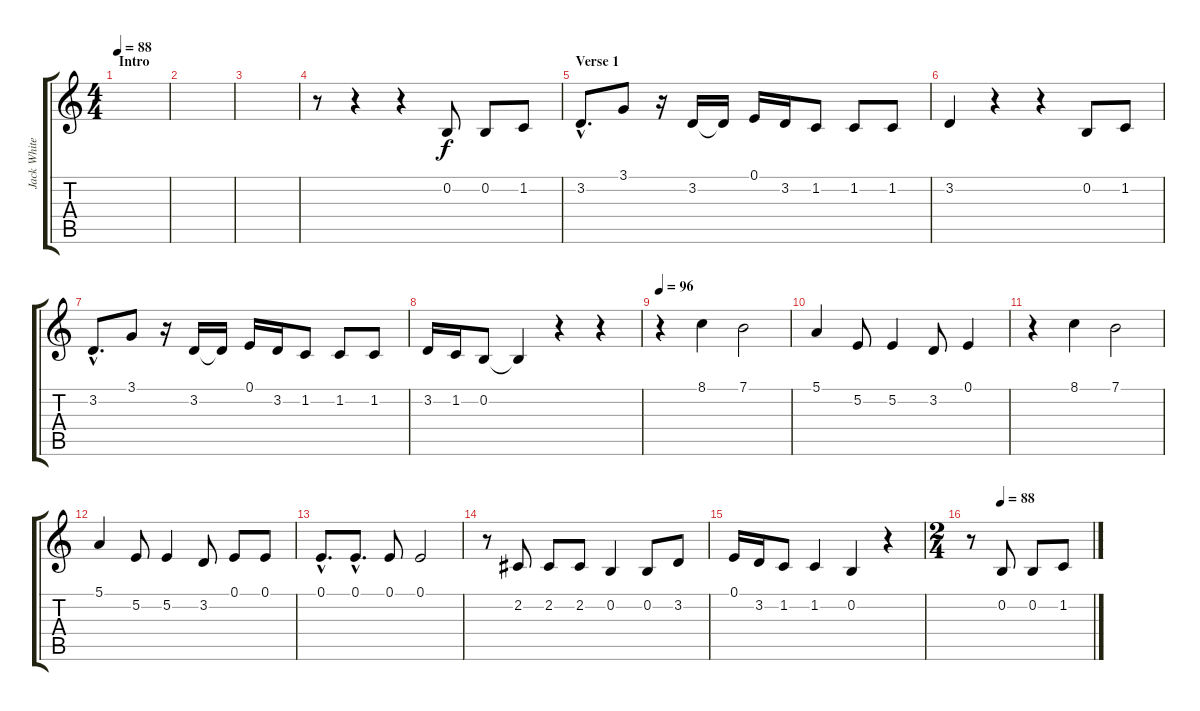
\track ("Jack White - Voice" "Jack White") {instrument oboe}
\staff {score tabs}
\tuning (E4 B3 G3 D3 A2 E2) {hide}
\ts (4 4)
\section ("" "Intro")
\tempo 88
\clef g2
\ks c
|
|
|
r.8 r.4 r.4 0.2.8 0.2.8 1.2.8 |
\section ("" "Verse 1")
3.2{hac}.8{d} 3.1.8 r.16 3.2.16 3.2{t}.16 0.1.16 3.2.16 1.2.8 1.2.8 1.2.8 |
3.2.4 r.4 r.4 0.2.8 1.2.8 |
3.2{hac}.8{d} 3.1.8 r.16 3.2.16 3.2{t}.16 0.1.16 3.2.16 1.2.8 1.2.8 1.2.8 |
3.2.16 1.2.16 0.2.8 0.2{t}.4 r.4 r.4 |
\tempo 96
r.4 8.1.4 7.1.2 |
5.1.4 5.2.8 5.2.4 3.2.8 0.1.4 |
r.4 8.1.4 7.1.2 |
5.1.4 5.2.8 5.2.4 3.2.8 0.1.8 0.1.8 |
0.1{hac}.8{d} 0.1{hac}.8{d} 0.1.8 0.1.2 |
r.8 2.2.8 2.2.8 2.2.8 0.2.4 0.2.8 3.2.8 |
0.1.16 3.2.16 1.2.8 1.2.4 0.2.4 r.4 |
\ts (2 4)
\tempo (88 0.25)
r.8 0.2.8 0.2.8 1.2.8
